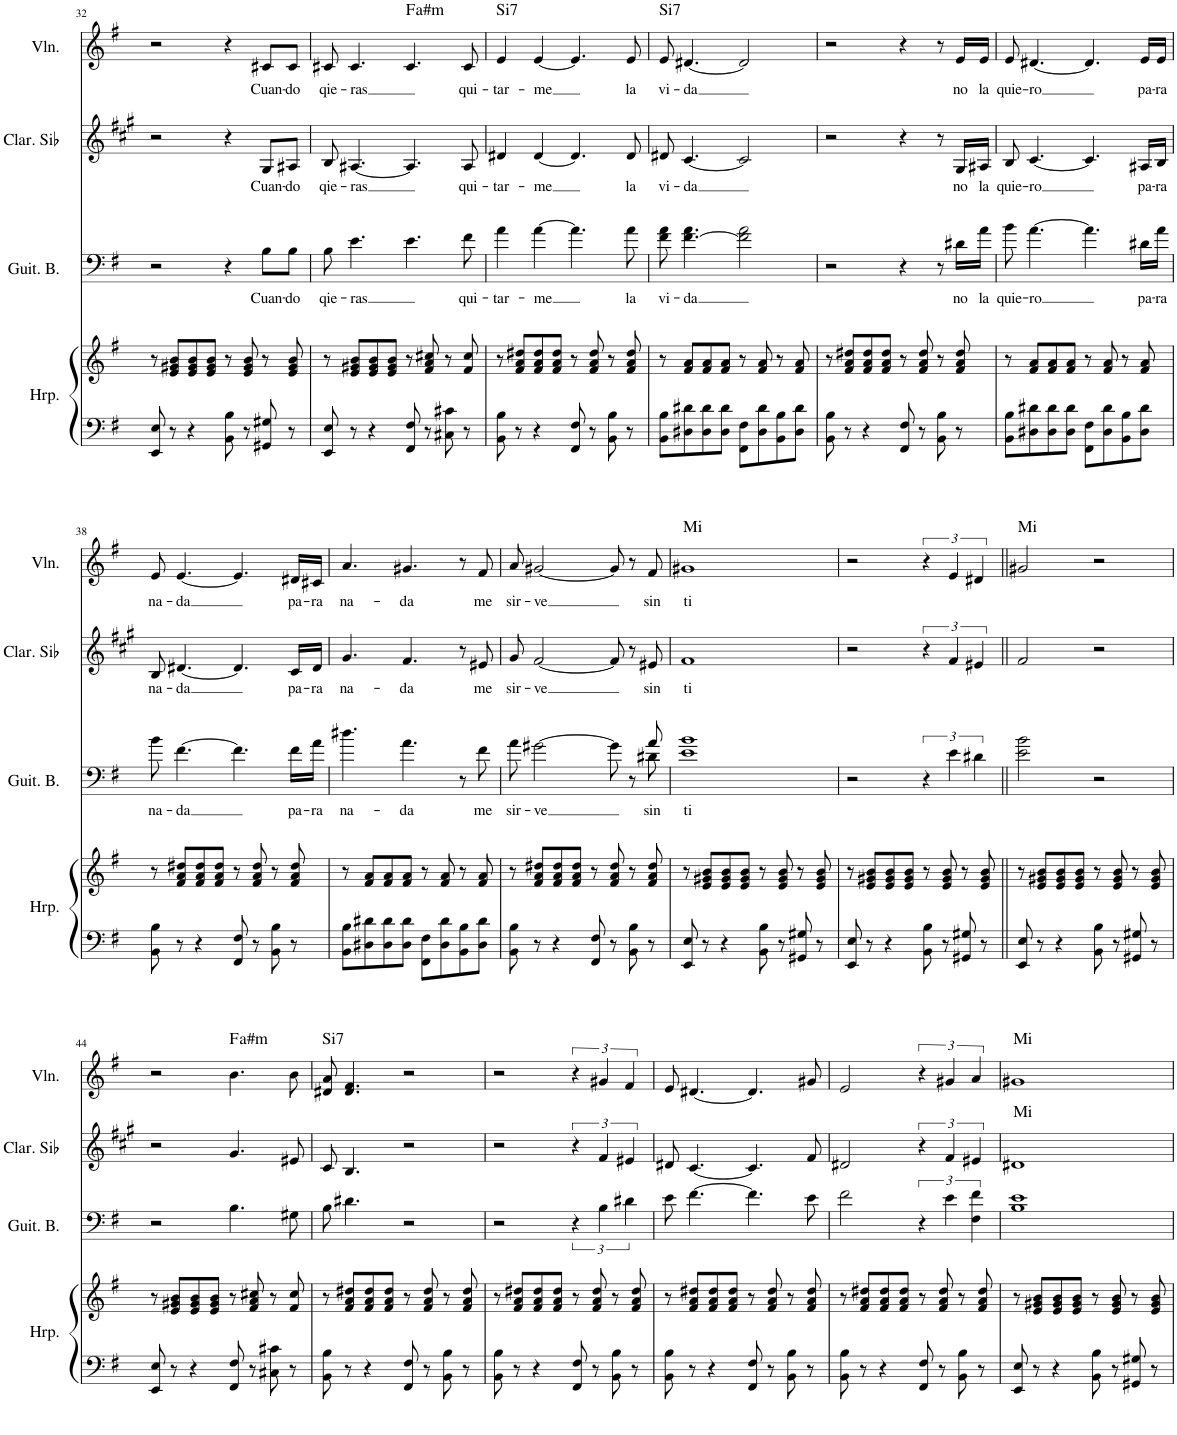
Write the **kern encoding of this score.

**kern	**kern	**kern	**text	**kern	**text	**harte	**kern	**text	**harte
*part4	*part4	*part3	*part3	*part2	*part2	*part2	*part1	*part1	*part1
*staff5	*staff4	*staff3	*staff3	*staff2	*staff2	*	*staff1	*staff1	*
*I"Harpe	*	*I"Guitare Basse	*	*I"Clarinette en Sib	*	*	*I"Violon	*	*
*I'Hrp.	*	*I'Guit. B.	*	*I'Clar. Sib	*	*	*I'Vln.	*	*
!!LO:PB:g=z
*clefF4	*clefG2	*clefF4	*	*clefG2	*	*	*clefG2	*	*
*	*	*Trd7c12	*	*Trd1c2	*	*	*	*	*
*k[f#]	*k[f#]	*k[f#]	*	*k[f#c#g#]	*	*	*k[f#]	*	*
*M4/4	*M4/4	*M4/4	*	*M4/4	*	*	*M4/4	*	*
=32	=32	=32	=32	=32	=32	=32	=32	=32	=32
8EE/ 8E/	8r	2r	.	2r	.	.	2r	.	.
8r	8e/ 8g#X/ 8b/L	.	.	.	.	.	.	.	.
4r	8e/ 8g#/ 8b/	.	.	.	.	.	.	.	.
.	8e/ 8g#/ 8b/J	.	.	.	.	.	.	.	.
8BB\ 8B\	8r	4r	.	4r	.	.	4r	.	.
8r	8e/ 8g#/ 8b/	.	.	.	.	.	.	.	.
!	!	!	!LO:LY:b	!	!LO:LY:b	!	!	!LO:LY:b	!
8GG#X/ 8G#X/	8r	8B\L	Cuan-	8G#/L	Cuan-	.	8c#X/L	Cuan-	.
!	!	!	!LO:LY:b	!	!LO:LY:b	!	!	!LO:LY:b	!
8r	8e/ 8g#/ 8b/	8B\J	-do	8A#X/J	-do	.	8c#/J	-do	.
=33	=33	=33	=33	=33	=33	=33	=33	=33	=33
!	!	!	!LO:LY:b	!	!LO:LY:b	!	!	!LO:LY:b	!
8EE/ 8E/	8r	8B\	qie-	8B/	qie-	.	8c#X/	qie-	.
!	!	!	!LO:LY:b	!	!LO:LY:b	!	!	!LO:LY:b	!
8r	8e/ 8g#X/ 8b/L	4.e\	-ras	[4.A#X/	-ras	.	4.c#/	-ras	.
4r	8e/ 8g#/ 8b/	.	.	.	.	.	.	.	.
.	8e/ 8g#/ 8b/J	.	.	.	.	.	.	.	.
!	!	!	!	!	!	!	!	!	!LO:H:kt=a#m
8FF#/ 8F#/	8r	4.e\	.	4.A#/]	.	.	4.c#/	.	.
8r	8f#/ 8a/ 8cc#X/	.	.	.	.	.	.	.	.
8C#X\ 8c#X\	8r	.	.	.	.	.	.	.	.
!	!	!	!LO:LY:b	!	!LO:LY:b	!	!	!LO:LY:b	!
8r	8f#/ 8cc#/	8f#\	qui-	8A#/	qui-	.	8c#/	qui-	.
=34	=34	=34	=34	=34	=34	=34	=34	=34	=34
!	!	!	!LO:LY:b	!	!LO:LY:b	!	!	!LO:LY:b	!LO:H:kt=Si7
8BB\ 8B\	8r	4a\	-tar-	4d#X/	-tar-	.	4e/	-tar-	N
8r	8f#/ 8a/ 8dd#X/L	.	.	.	.	.	.	.	.
!	!	!	!LO:LY:b	!	!LO:LY:b	!	!	!LO:LY:b	!
4r	8f#/ 8a/ 8dd#/	[4a\	-me	[4d#/	-me	.	[4e/	-me	.
.	8f#/ 8a/ 8dd#/J	.	.	.	.	.	.	.	.
8FF#/ 8F#/	8r	4.a\]	.	4.d#/]	.	.	4.e/]	.	.
8r	8f#/ 8a/ 8dd#/	.	.	.	.	.	.	.	.
8BB\ 8B\	8r	.	.	.	.	.	.	.	.
!	!	!	!LO:LY:b	!	!LO:LY:b	!	!	!LO:LY:b	!
8r	8f#/ 8a/ 8dd#/	8a\	la	8d#/	la	.	8e/	la	.
=35	=35	=35	=35	=35	=35	=35	=35	=35	=35
!	!	!	!LO:LY:b	!	!LO:LY:b	!	!	!LO:LY:b	!LO:H:kt=Si7
8BB\ 8B\L	8r	8f#\ 8a\	vi-	8d#X/	vi-	.	8e/	vi-	N
!	!	!	!LO:LY:b	!	!LO:LY:b	!	!	!LO:LY:b	!
8D#X\ 8d#X\	8f#/ 8a/L	[>4.f#\ 4.a\	-da	[4.c#/	-da	.	[4.d#X/	-da	.
8D#\ 8d#\	8f#/ 8a/	.	.	.	.	.	.	.	.
8D#\ 8d#\J	8f#/ 8a/J	.	.	.	.	.	.	.	.
8FF#\ 8F#\L	8r	2f#\] 2a\	.	2c#/]	.	.	2d#/]	.	.
8D#\ 8d#\	8f#/ 8a/	.	.	.	.	.	.	.	.
8BB\ 8B\	8r	.	.	.	.	.	.	.	.
8D#\ 8d#\J	8f#/ 8a/	.	.	.	.	.	.	.	.
=36	=36	=36	=36	=36	=36	=36	=36	=36	=36
8BB\ 8B\	8r	2r	.	2r	.	.	2r	.	.
8r	8f#/ 8a/ 8dd#X/L	.	.	.	.	.	.	.	.
4r	8f#/ 8a/ 8dd#/	.	.	.	.	.	.	.	.
.	8f#/ 8a/ 8dd#/J	.	.	.	.	.	.	.	.
8FF#/ 8F#/	8r	4r	.	4r	.	.	4r	.	.
8r	8f#/ 8a/ 8dd#/	.	.	.	.	.	.	.	.
8BB\ 8B\	8r	8r	.	8r	.	.	8r	.	.
!	!	!	!LO:LY:b	!	!LO:LY:b	!	!	!LO:LY:b	!
8r	8f#/ 8a/ 8dd#/	16d#X\LL	no	16G#/LL	no	.	16e/LL	no	.
!	!	!	!LO:LY:b	!	!LO:LY:b	!	!	!LO:LY:b	!
.	.	16a\JJ	la	16A#X/JJ	la	.	16e/JJ	la	.
=37	=37	=37	=37	=37	=37	=37	=37	=37	=37
!	!	!	!LO:LY:b	!	!LO:LY:b	!	!	!LO:LY:b	!
8BB\ 8B\L	8r	8b\	quie-	8B/	quie-	.	8e/	quie-	.
!	!	!	!LO:LY:b	!	!LO:LY:b	!	!	!LO:LY:b	!
8D#X\ 8d#X\	8f#/ 8a/L	[4.a\	-ro	[4.c#/	-ro	.	[4.d#X/	-ro	.
8D#\ 8d#\	8f#/ 8a/	.	.	.	.	.	.	.	.
8D#\ 8d#\J	8f#/ 8a/J	.	.	.	.	.	.	.	.
8FF#\ 8F#\L	8r	4.a\]	.	4.c#/]	.	.	4.d#/]	.	.
8D#\ 8d#\	8f#/ 8a/	.	.	.	.	.	.	.	.
8BB\ 8B\	8r	.	.	.	.	.	.	.	.
!	!	!	!LO:LY:b	!	!LO:LY:b	!	!	!LO:LY:b	!
8D#\ 8d#\J	8f#/ 8a/	16d#X\LL	pa-	16A#X/LL	pa-	.	16e/LL	pa-	.
!	!	!	!LO:LY:b	!	!LO:LY:b	!	!	!LO:LY:b	!
.	.	16a\JJ	-ra	16B/JJ	-ra	.	16e/JJ	-ra	.
!!LO:LB:g=z
=38	=38	=38	=38	=38	=38	=38	=38	=38	=38
!	!	!	!LO:LY:b	!	!LO:LY:b	!	!	!LO:LY:b	!
8BB\ 8B\	8r	8b\	na-	8B/	na-	.	8e/	na-	.
!	!	!	!LO:LY:b	!	!LO:LY:b	!	!	!LO:LY:b	!
8r	8f#/ 8a/ 8dd#X/L	[4.f#\	-da	[4.d#X/	-da	.	[4.e/	-da	.
4r	8f#/ 8a/ 8dd#/	.	.	.	.	.	.	.	.
.	8f#/ 8a/ 8dd#/J	.	.	.	.	.	.	.	.
8FF#/ 8F#/	8r	4.f#\]	.	4.d#/]	.	.	4.e/]	.	.
8r	8f#/ 8a/ 8dd#/	.	.	.	.	.	.	.	.
8BB\ 8B\	8r	.	.	.	.	.	.	.	.
!	!	!	!LO:LY:b	!	!LO:LY:b	!	!	!LO:LY:b	!
8r	8f#/ 8a/ 8dd#/	16f#\LL	pa-	16c#/LL	pa-	.	16d#X/LL	pa-	.
!	!	!	!LO:LY:b	!	!LO:LY:b	!	!	!LO:LY:b	!
.	.	16a\JJ	-ra	16d#/JJ	-ra	.	16c#X/JJ	-ra	.
=39	=39	=39	=39	=39	=39	=39	=39	=39	=39
!	!	!	!LO:LY:b	!	!LO:LY:b	!	!	!LO:LY:b	!
8BB\ 8B\L	8r	4.dd#X\	na-	4.g#/	na-	.	4.a/	na-	.
8D#X\ 8d#X\	8f#/ 8a/L	.	.	.	.	.	.	.	.
8D#\ 8d#\	8f#/ 8a/	.	.	.	.	.	.	.	.
!	!	!	!LO:LY:b	!	!LO:LY:b	!	!	!LO:LY:b	!
8D#\ 8d#\J	8f#/ 8a/J	4.a\	-da	4.f#/	-da	.	4.g#X/	-da	.
8FF#\ 8F#\L	8r	.	.	.	.	.	.	.	.
8D#\ 8d#\	8f#/ 8a/	.	.	.	.	.	.	.	.
8BB\ 8B\	8r	8r	.	8r	.	.	8r	.	.
!	!	!	!LO:LY:b	!	!LO:LY:b	!	!	!LO:LY:b	!
8D#\ 8d#\J	8f#/ 8a/	8f#\	me	8e#X/	me	.	8f#/	me	.
=40	=40	=40	=40	=40	=40	=40	=40	=40	=40
!	!	!	!LO:LY:b	!	!LO:LY:b	!	!	!LO:LY:b	!
*	*	*^	*	*	*	*	*	*	*
8BB\ 8B\	8r	8a\	2..ryy	sir-	8g#/	sir-	.	8a/	sir-	.
!	!	!	!	!LO:LY:b	!	!LO:LY:b	!	!	!LO:LY:b	!
8r	8f#/ 8a/ 8dd#X/L	[2g#X\	.	-ve	[2f#/	-ve	.	[2g#X/	-ve	.
4r	8f#/ 8a/ 8dd#/	.	.	.	.	.	.	.	.	.
.	8f#/ 8a/ 8dd#/J	.	.	.	.	.	.	.	.	.
8FF#/ 8F#/	8r	.	.	.	.	.	.	.	.	.
8r	8f#/ 8a/ 8dd#/	8g#\]	.	.	8f#/]	.	.	8g#/]	.	.
8BB\ 8B\	8r	8r	.	.	8r	.	.	8r	.	.
!	!	!	!	!LO:LY:b	!	!LO:LY:b	!	!	!LO:LY:b	!
8r	8f#/ 8a/ 8dd#/	8a/	8d#X\	sin	8e#X/	sin	.	8f#/	sin	.
=41	=41	=41	=41	=41	=41	=41	=41	=41	=41	=41
!	!	!	!	!LO:LY:b	!	!LO:LY:b	!	!	!LO:LY:b	!LO:H:kt=Mi
*	*	*v	*v	*	*	*	*	*	*	*
8EE/ 8E/	8r	1e 1b	ti	1f#	ti	.	1g#X	ti	N
8r	8e/ 8g#X/ 8b/L	.	.	.	.	.	.	.	.
4r	8e/ 8g#/ 8b/	.	.	.	.	.	.	.	.
.	8e/ 8g#/ 8b/J	.	.	.	.	.	.	.	.
8BB\ 8B\	8r	.	.	.	.	.	.	.	.
8r	8e/ 8g#/ 8b/	.	.	.	.	.	.	.	.
8GG#X/ 8G#X/	8r	.	.	.	.	.	.	.	.
8r	8e/ 8g#/ 8b/	.	.	.	.	.	.	.	.
=42	=42	=42	=42	=42	=42	=42	=42	=42	=42
8EE/ 8E/	8r	2r	.	2r	.	.	2r	.	.
8r	8e/ 8g#X/ 8b/L	.	.	.	.	.	.	.	.
4r	8e/ 8g#/ 8b/	.	.	.	.	.	.	.	.
.	8e/ 8g#/ 8b/J	.	.	.	.	.	.	.	.
8BB\ 8B\	8r	6r	.	6r	.	.	6r	.	.
8r	8e/ 8g#/ 8b/	.	.	.	.	.	.	.	.
.	.	6e\	.	6f#/	.	.	6e/	.	.
8GG#X/ 8G#X/	8r	.	.	.	.	.	.	.	.
.	.	6d#X\	.	6e#X/	.	.	6d#X/	.	.
8r	8e/ 8g#/ 8b/	.	.	.	.	.	.	.	.
=43||	=43||	=43||	=43||	=43||	=43||	=43||	=43||	=43||	=43||
!	!	!	!	!	!	!	!	!	!LO:H:kt=Mi
8EE/ 8E/	8r	2e\ 2b\	.	2f#/	.	.	2g#X/	.	N
8r	8e/ 8g#X/ 8b/L	.	.	.	.	.	.	.	.
4r	8e/ 8g#/ 8b/	.	.	.	.	.	.	.	.
.	8e/ 8g#/ 8b/J	.	.	.	.	.	.	.	.
8BB\ 8B\	8r	2r	.	2r	.	.	2r	.	.
8r	8e/ 8g#/ 8b/	.	.	.	.	.	.	.	.
8GG#X/ 8G#X/	8r	.	.	.	.	.	.	.	.
8r	8e/ 8g#/ 8b/	.	.	.	.	.	.	.	.
!!LO:LB:g=z
=44	=44	=44	=44	=44	=44	=44	=44	=44	=44
8EE/ 8E/	8r	2r	.	2r	.	.	2r	.	.
8r	8e/ 8g#X/ 8b/L	.	.	.	.	.	.	.	.
4r	8e/ 8g#/ 8b/	.	.	.	.	.	.	.	.
.	8e/ 8g#/ 8b/J	.	.	.	.	.	.	.	.
!	!	!	!	!	!	!	!	!	!LO:H:kt=a#m
8FF#/ 8F#/	8r	4.B\	.	4.g#/	.	.	4.b\	.	.
8r	8f#/ 8a/ 8cc#X/	.	.	.	.	.	.	.	.
8C#X\ 8c#X\	8r	.	.	.	.	.	.	.	.
8r	8f#/ 8cc#/	8G#X\	.	8e#X/	.	.	8b\	.	.
=45	=45	=45	=45	=45	=45	=45	=45	=45	=45
!	!	!	!	!	!	!	!	!	!LO:H:kt=Si7
8BB\ 8B\	8r	8B\	.	8c#/	.	.	8d#X/ 8a/	.	N
8r	8f#/ 8a/ 8dd#X/L	4.d#X\	.	4.B/	.	.	4.d#/ 4.f#/	.	.
4r	8f#/ 8a/ 8dd#/	.	.	.	.	.	.	.	.
.	8f#/ 8a/ 8dd#/J	.	.	.	.	.	.	.	.
8FF#/ 8F#/	8r	2r	.	2r	.	.	2r	.	.
8r	8f#/ 8a/ 8dd#/	.	.	.	.	.	.	.	.
8BB\ 8B\	8r	.	.	.	.	.	.	.	.
8r	8f#/ 8a/ 8dd#/	.	.	.	.	.	.	.	.
=46	=46	=46	=46	=46	=46	=46	=46	=46	=46
8BB\ 8B\	8r	2r	.	2r	.	.	2r	.	.
8r	8f#/ 8a/ 8dd#X/L	.	.	.	.	.	.	.	.
4r	8f#/ 8a/ 8dd#/	.	.	.	.	.	.	.	.
.	8f#/ 8a/ 8dd#/J	.	.	.	.	.	.	.	.
8FF#/ 8F#/	8r	6r	.	6r	.	.	6r	.	.
8r	8f#/ 8a/ 8dd#/	.	.	.	.	.	.	.	.
.	.	6B\	.	6f#/	.	.	6g#X/	.	.
8BB\ 8B\	8r	.	.	.	.	.	.	.	.
.	.	6d#X\	.	6e#X/	.	.	6f#/	.	.
8r	8f#/ 8a/ 8dd#/	.	.	.	.	.	.	.	.
=47	=47	=47	=47	=47	=47	=47	=47	=47	=47
8BB\ 8B\	8r	8e\	.	8d#X/	.	.	8e/	.	.
8r	8f#/ 8a/ 8dd#X/L	[4.f#\	.	[4.c#/	.	.	[4.d#X/	.	.
4r	8f#/ 8a/ 8dd#/	.	.	.	.	.	.	.	.
.	8f#/ 8a/ 8dd#/J	.	.	.	.	.	.	.	.
8FF#/ 8F#/	8r	4.f#\]	.	4.c#/]	.	.	4.d#/]	.	.
8r	8f#/ 8a/ 8dd#/	.	.	.	.	.	.	.	.
8BB\ 8B\	8r	.	.	.	.	.	.	.	.
8r	8f#/ 8a/ 8dd#/	8e\	.	8f#/	.	.	8g#X/	.	.
=48	=48	=48	=48	=48	=48	=48	=48	=48	=48
8BB\ 8B\	8r	2f#\	.	2d#X/	.	.	2e/	.	.
8r	8f#/ 8a/ 8dd#X/L	.	.	.	.	.	.	.	.
4r	8f#/ 8a/ 8dd#/	.	.	.	.	.	.	.	.
.	8f#/ 8a/ 8dd#/J	.	.	.	.	.	.	.	.
8FF#/ 8F#/	8r	6r	.	6r	.	.	6r	.	.
8r	8f#/ 8a/ 8dd#/	.	.	.	.	.	.	.	.
.	.	6e\	.	6f#/	.	.	6g#X/	.	.
8BB\ 8B\	8r	.	.	.	.	.	.	.	.
.	.	6F#\ 6f#\	.	6e#X/	.	.	6a/	.	.
8r	8f#/ 8a/ 8dd#/	.	.	.	.	.	.	.	.
=49	=49	=49	=49	=49	=49	=49	=49	=49	=49
!	!	!	!	!	!	!LO:H:kt=Mi	!	!	!LO:H:kt=Mi
8EE/ 8E/	8r	1B 1e	.	1d#X	.	N	1g#X	.	N
8r	8e/ 8g#X/ 8b/L	.	.	.	.	.	.	.	.
4r	8e/ 8g#/ 8b/	.	.	.	.	.	.	.	.
.	8e/ 8g#/ 8b/J	.	.	.	.	.	.	.	.
8BB\ 8B\	8r	.	.	.	.	.	.	.	.
8r	8e/ 8g#/ 8b/	.	.	.	.	.	.	.	.
8GG#X/ 8G#X/	8r	.	.	.	.	.	.	.	.
8r	8e/ 8g#/ 8b/	.	.	.	.	.	.	.	.
=	=	=	=	=	=	=	=	=	=
*-	*-	*-	*-	*-	*-	*-	*-	*-	*-
